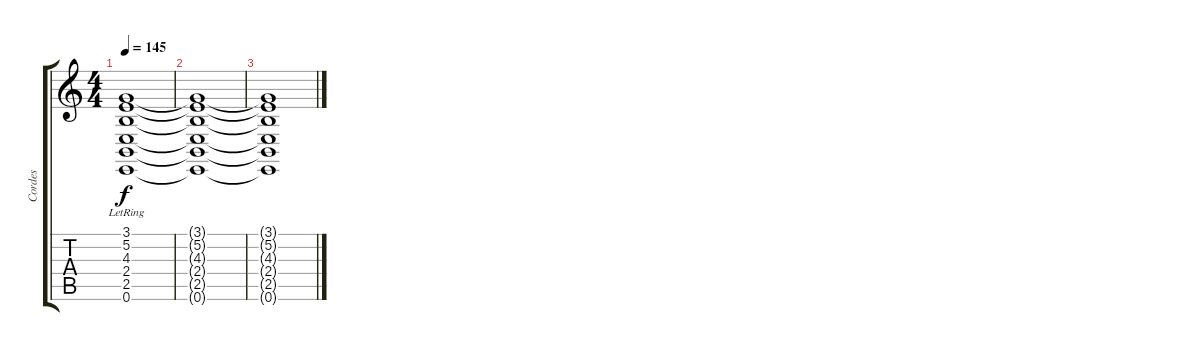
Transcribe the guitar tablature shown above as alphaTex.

\track ("Cordes" "Cordes") {instrument synthstrings1}
\staff {score tabs}
\tuning (E4 B3 G3 D3 A2 E2) {hide}
\ts (4 4)
\tempo 145
\clef g2
\ks c
(3.1{lr} 5.2{lr} 4.3{lr} 2.4{lr} 2.5{lr} 0.6{lr}).1{dy f volume 0} |
(3.1{t} 5.2{t} 4.3{t} 2.4{t} 2.5{t} 0.6{t}).1 |
(3.1{t} 5.2{t} 4.3{t} 2.4{t} 2.5{t} 0.6{t}).1
